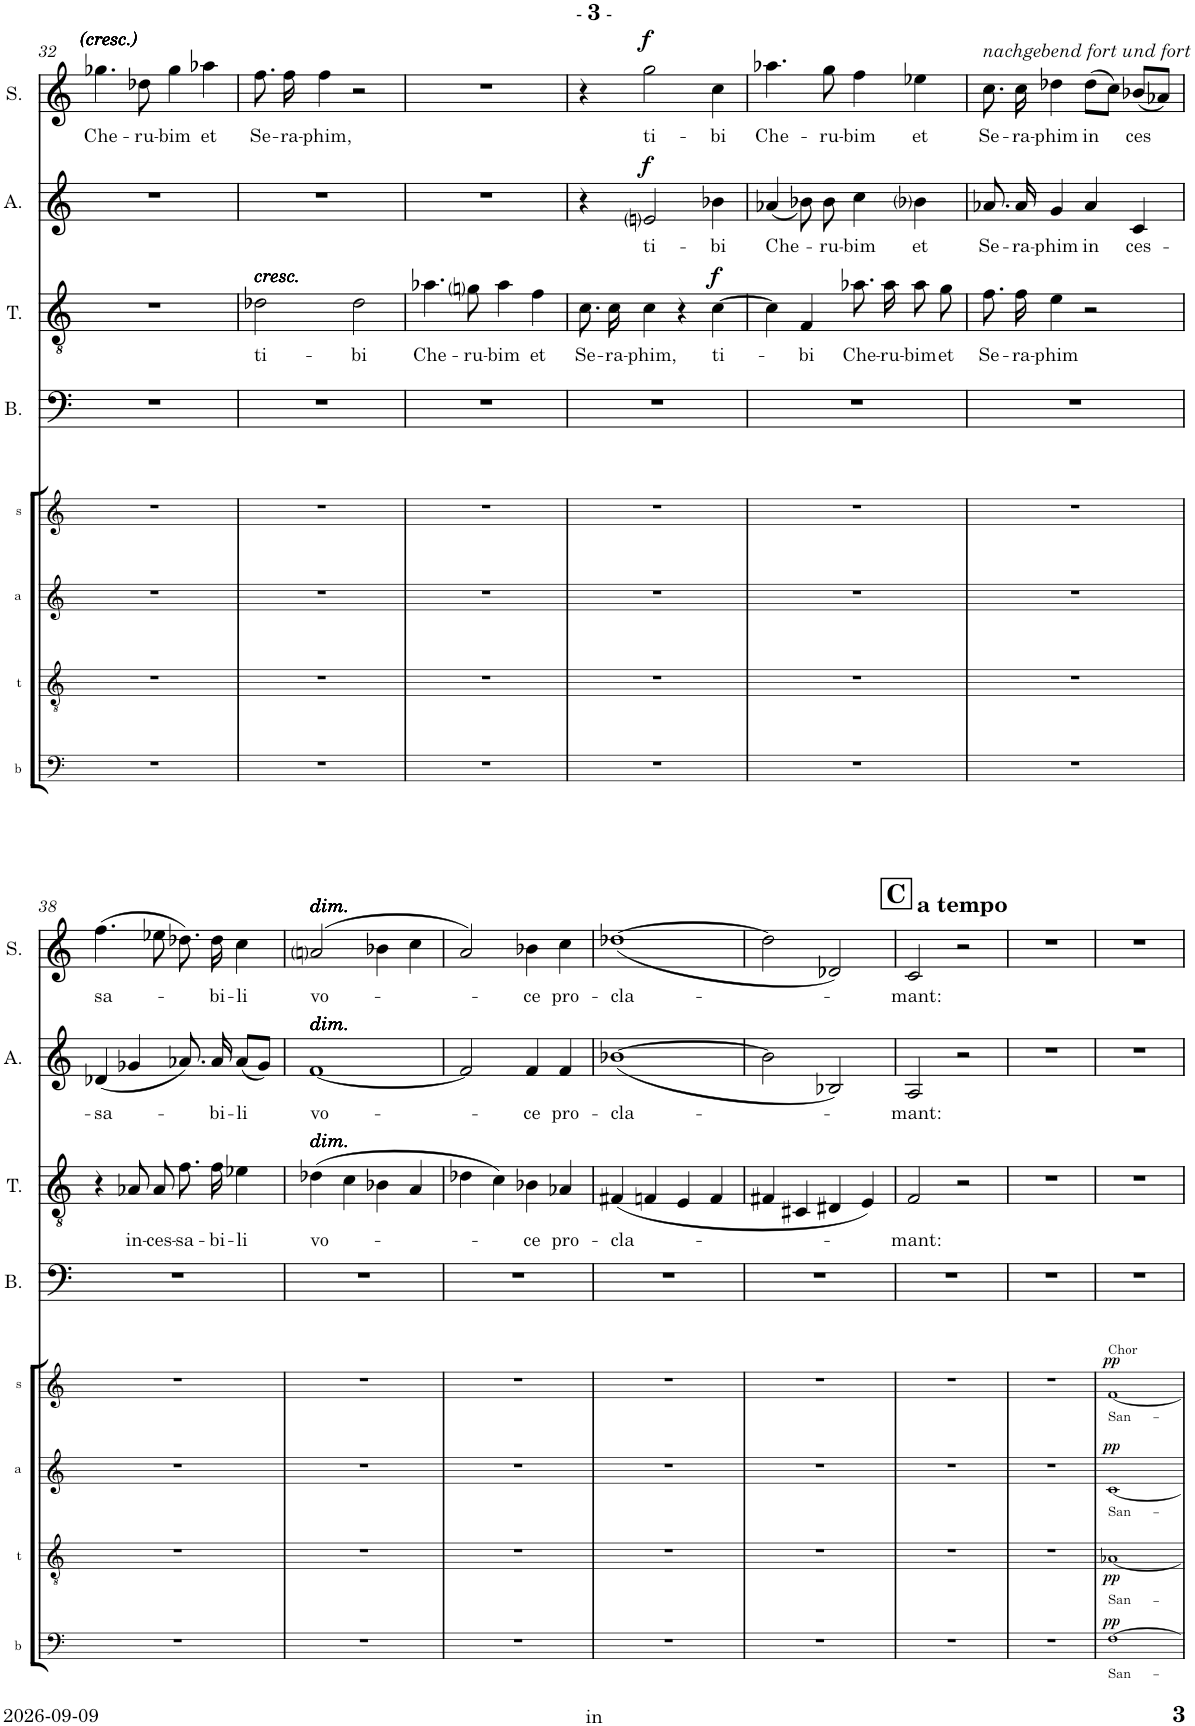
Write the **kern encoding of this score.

**kern	**text	**dynam	**kern	**text	**dynam	**kern	**text	**dynam	**kern	**text	**dynam	**kern	**kern	**text	**dynam	**kern	**text	**dynam	**kern	**text	**dynam
*part8	*part8	*part8	*part7	*part7	*part7	*part6	*part6	*part6	*part5	*part5	*part5	*part4	*part3	*part3	*part3	*part2	*part2	*part2	*part1	*part1	*part1
*staff8	*staff8	*staff8	*staff7	*staff7	*staff7	*staff6	*staff6	*staff6	*staff5	*staff5	*staff5	*staff4	*staff3	*staff3	*staff3	*staff2	*staff2	*staff2	*staff1	*staff1	*staff1
*I"Bass Chor	*	*	*I"Tenor Chor	*	*	*I"Alt Chor	*	*	*I"Sopran Chor	*	*	*I"Bass Solo	*I"Tenor Solo	*	*	*I"Alt Solo	*	*	*I"Sopran Solo	*	*
*I'b	*	*	*I't	*	*	*I'a	*	*	*I's	*	*	*I'B.	*I'T.	*	*	*I'A.	*	*	*I'S.	*	*
!!LO:PB:g=z
*clefF4	*	*	*clefGv2	*	*	*clefG2	*	*	*clefG2	*	*	*clefF4	*clefGv2	*	*	*clefG2	*	*	*clefG2	*	*
*k[]	*	*	*k[]	*	*	*k[]	*	*	*k[]	*	*	*k[]	*k[]	*	*	*k[]	*	*	*k[]	*	*
*M4/4	*	*	*M4/4	*	*	*M4/4	*	*	*M4/4	*	*	*M4/4	*M4/4	*	*	*M4/4	*	*	*M4/4	*	*
=32	=32	=32	=32	=32	=32	=32	=32	=32	=32	=32	=32	=32	=32	=32	=32	=32	=32	=32	=32	=32	=32
!	!	!	!	!	!	!	!	!	!	!	!	!	!	!	!	!	!	!	!	!LO:LY:b	!
1r	.	.	1r	.	.	1r	.	.	1r	.	.	1r	1r	.	.	1r	.	.	4.gg-X\	Che-	.
!	!	!	!	!	!	!	!	!	!	!	!	!	!	!	!	!	!	!	!	!LO:LY:b	!
.	.	.	.	.	.	.	.	.	.	.	.	.	.	.	.	.	.	.	8dd-X\	-ru-	.
!	!	!	!	!	!	!	!	!	!	!	!	!	!	!	!	!	!	!	!	!LO:LY:b	!
.	.	.	.	.	.	.	.	.	.	.	.	.	.	.	.	.	.	.	4gg-\	-bim	.
!	!	!	!	!	!	!	!	!	!	!	!	!	!	!	!	!	!	!	!	!LO:LY:b	!
.	.	.	.	.	.	.	.	.	.	.	.	.	.	.	.	.	.	.	4aa-X\	et	.
=33	=33	=33	=33	=33	=33	=33	=33	=33	=33	=33	=33	=33	=33	=33	=33	=33	=33	=33	=33	=33	=33
!	!	!	!	!	!	!	!	!	!	!	!	!	!LO:TX:a:i:t=cresc.	!	!	!	!	!	!	!	!
!	!	!	!	!	!	!	!	!	!	!	!	!	!LO:TX:a:i:t=cresc.	!	!	!	!	!	!	!	!
!	!	!	!	!	!	!	!	!	!	!	!	!	!LO:TX:a:i:t=cresc.	!	!	!	!	!	!	!	!
!	!	!	!	!	!	!	!	!	!	!	!	!	!LO:TX:a:i:t=cresc.	!	!	!	!	!	!	!	!
!	!	!	!	!	!	!	!	!	!	!	!	!	!LO:TX:a:i:t=cresc.	!	!	!	!	!	!	!	!
!	!	!	!	!	!	!	!	!	!	!	!	!	!LO:TX:a:i:t=cresc.	!	!	!	!	!	!	!	!
!	!	!	!	!	!	!	!	!	!	!	!	!	!	!LO:LY:b	!	!	!	!	!	!LO:LY:b	!
1r	.	.	1r	.	.	1r	.	.	1r	.	.	1r	2d-X\	ti-	.	1r	.	.	8.ff\	Se-	.
!	!	!	!	!	!	!	!	!	!	!	!	!	!	!	!	!	!	!	!	!LO:LY:b	!
.	.	.	.	.	.	.	.	.	.	.	.	.	.	.	.	.	.	.	16ff\	-ra-	.
!	!	!	!	!	!	!	!	!	!	!	!	!	!	!	!	!	!	!	!	!LO:LY:b	!
.	.	.	.	.	.	.	.	.	.	.	.	.	.	.	.	.	.	.	4ff\	-phim,	.
!	!	!	!	!	!	!	!	!	!	!	!	!	!	!LO:LY:b	!	!	!	!	!	!	!
.	.	.	.	.	.	.	.	.	.	.	.	.	2d-\	-bi	.	.	.	.	2r	.	.
=34	=34	=34	=34	=34	=34	=34	=34	=34	=34	=34	=34	=34	=34	=34	=34	=34	=34	=34	=34	=34	=34
!	!	!	!	!	!	!	!	!	!	!	!	!	!	!LO:LY:b	!	!	!	!	!	!	!
1r	.	.	1r	.	.	1r	.	.	1r	.	.	1r	4.a-X\	Che-	.	1r	.	.	1r	.	.
!	!	!	!	!	!	!	!	!	!	!	!	!	!	!LO:LY:b	!	!	!	!	!	!	!
.	.	.	.	.	.	.	.	.	.	.	.	.	8gni\	-ru-	.	.	.	.	.	.	.
!	!	!	!	!	!	!	!	!	!	!	!	!	!	!LO:LY:b	!	!	!	!	!	!	!
.	.	.	.	.	.	.	.	.	.	.	.	.	4a-\	-bim	.	.	.	.	.	.	.
!	!	!	!	!	!	!	!	!	!	!	!	!	!	!LO:LY:b	!	!	!	!	!	!	!
.	.	.	.	.	.	.	.	.	.	.	.	.	4f\	et	.	.	.	.	.	.	.
=35	=35	=35	=35	=35	=35	=35	=35	=35	=35	=35	=35	=35	=35	=35	=35	=35	=35	=35	=35	=35	=35
!	!	!	!	!	!	!	!	!	!	!	!	!	!	!LO:LY:b	!	!	!	!	!	!	!
1r	.	.	1r	.	.	1r	.	.	1r	.	.	1r	8.c\L	Se-	.	4r	.	.	4r	.	.
!	!	!	!	!	!	!	!	!	!	!	!	!	!	!LO:LY:b	!	!	!	!	!	!	!
.	.	.	.	.	.	.	.	.	.	.	.	.	16c\Jk	-ra-	.	.	.	.	.	.	.
!	!	!	!	!	!	!	!	!	!	!	!	!	!	!LO:LY:b	!	!	!LO:LY:b	!LO:DY:a	!	!LO:LY:b	!LO:DY:a
.	.	.	.	.	.	.	.	.	.	.	.	.	4c\	-phim,	.	2eni/	ti-	f	2gg\	ti-	f
.	.	.	.	.	.	.	.	.	.	.	.	.	4r	.	.	.	.	.	.	.	.
!	!	!	!	!	!	!	!	!	!	!	!	!	!	!LO:LY:b	!LO:DY:a	!	!LO:LY:b	!	!	!LO:LY:b	!
.	.	.	.	.	.	.	.	.	.	.	.	.	[4c\	ti-	f	4b-X\	-bi	.	4cc\	-bi	.
=36	=36	=36	=36	=36	=36	=36	=36	=36	=36	=36	=36	=36	=36	=36	=36	=36	=36	=36	=36	=36	=36
!	!	!	!	!	!	!	!	!	!	!	!	!	!	!	!	!	!LO:LY:b	!	!	!LO:LY:b	!
1r	.	.	1r	.	.	1r	.	.	1r	.	.	1r	4c\]	.	.	(<4a-X/	Che-	.	4.aa-X\	Che-	.
!	!	!	!	!	!	!	!	!	!	!	!	!	!	!LO:LY:b	!	!	!	!	!	!	!
.	.	.	.	.	.	.	.	.	.	.	.	.	4F/	-bi	.	8b-X\)	.	.	.	.	.
!	!	!	!	!	!	!	!	!	!	!	!	!	!	!	!	!	!LO:LY:b	!	!	!LO:LY:b	!
.	.	.	.	.	.	.	.	.	.	.	.	.	.	.	.	8b-\	-ru-	.	8gg\	-ru-	.
!	!	!	!	!	!	!	!	!	!	!	!	!	!	!LO:LY:b	!	!	!LO:LY:b	!	!	!LO:LY:b	!
.	.	.	.	.	.	.	.	.	.	.	.	.	8.a-X\L	Che-	.	4cc\	-bim	.	4ff\	-bim	.
!	!	!	!	!	!	!	!	!	!	!	!	!	!	!LO:LY:b	!	!	!	!	!	!	!
.	.	.	.	.	.	.	.	.	.	.	.	.	16a-\Jk	-ru-	.	.	.	.	.	.	.
!	!	!	!	!	!	!	!	!	!	!	!	!	!	!LO:LY:b	!	!	!LO:LY:b	!	!	!LO:LY:b	!
.	.	.	.	.	.	.	.	.	.	.	.	.	8a-\L	-bim	.	4b-i\	et	.	4ee-X\	et	.
!	!	!	!	!	!	!	!	!	!	!	!	!	!	!LO:LY:b	!	!	!	!	!	!	!
.	.	.	.	.	.	.	.	.	.	.	.	.	8g\J	et	.	.	.	.	.	.	.
=37	=37	=37	=37	=37	=37	=37	=37	=37	=37	=37	=37	=37	=37	=37	=37	=37	=37	=37	=37	=37	=37
!	!	!	!	!	!	!	!	!	!	!	!	!	!	!	!	!	!	!	!LO:TX:a:i:t=nachgebend fort und fort	!	!
!	!	!	!	!	!	!	!	!	!	!	!	!	!	!LO:LY:b	!	!	!LO:LY:b	!	!	!LO:LY:b	!
1r	.	.	1r	.	.	1r	.	.	1r	.	.	1r	8.f\L	Se-	.	8.a-X/	Se-	.	8.cc\	Se-	.
!	!	!	!	!	!	!	!	!	!	!	!	!	!	!LO:LY:b	!	!	!LO:LY:b	!	!	!LO:LY:b	!
.	.	.	.	.	.	.	.	.	.	.	.	.	16f\Jk	-ra-	.	16a-/	-ra-	.	16cc\	-ra-	.
!	!	!	!	!	!	!	!	!	!	!	!	!	!	!LO:LY:b	!	!	!LO:LY:b	!	!	!LO:LY:b	!
.	.	.	.	.	.	.	.	.	.	.	.	.	4e\	-phim	.	4g/	-phim	.	4dd-X\	-phim	.
!	!	!	!	!	!	!	!	!	!	!	!	!	!	!	!	!	!LO:LY:b	!	!	!LO:LY:b	!
.	.	.	.	.	.	.	.	.	.	.	.	.	2r	.	.	4a-/	in	.	(>8dd-\L	in	.
.	.	.	.	.	.	.	.	.	.	.	.	.	.	.	.	.	.	.	8cc\J)	.	.
!	!	!	!	!	!	!	!	!	!	!	!	!	!	!	!	!	!LO:LY:b	!	!	!LO:LY:b	!
.	.	.	.	.	.	.	.	.	.	.	.	.	.	.	.	4c/	ces-	.	(<8b-X/L	ces	.
.	.	.	.	.	.	.	.	.	.	.	.	.	.	.	.	.	.	.	8a-X/J)	.	.
!!LO:LB:g=z
=38	=38	=38	=38	=38	=38	=38	=38	=38	=38	=38	=38	=38	=38	=38	=38	=38	=38	=38	=38	=38	=38
!	!	!	!	!	!	!	!	!	!	!	!	!	!	!	!	!	!LO:LY:b	!	!	!LO:LY:b	!
1r	.	.	1r	.	.	1r	.	.	1r	.	.	1r	4r	.	.	(<4d-X/	-sa-	.	(>4.ff\	sa-	.
!	!	!	!	!	!	!	!	!	!	!	!	!	!	!LO:LY:b	!	!	!	!	!	!	!
.	.	.	.	.	.	.	.	.	.	.	.	.	8A-X/L	in-	.	4g-X/	.	.	.	.	.
!	!	!	!	!	!	!	!	!	!	!	!	!	!	!LO:LY:b	!	!	!	!	!	!	!
.	.	.	.	.	.	.	.	.	.	.	.	.	8A-/J	-ces-	.	.	.	.	8ee-X\	.	.
!	!	!	!	!	!	!	!	!	!	!	!	!	!	!LO:LY:b	!	!	!	!	!	!	!
.	.	.	.	.	.	.	.	.	.	.	.	.	8.f\L	-sa-	.	8.a-X/)	.	.	8.dd-X\)	.	.
!	!	!	!	!	!	!	!	!	!	!	!	!	!	!LO:LY:b	!	!	!LO:LY:b	!	!	!LO:LY:b	!
.	.	.	.	.	.	.	.	.	.	.	.	.	16f\Jk	-bi-	.	16a-/	-bi-	.	16dd-\	-bi-	.
!	!	!	!	!	!	!	!	!	!	!	!	!	!	!LO:LY:b	!	!	!LO:LY:b	!	!	!LO:LY:b	!
.	.	.	.	.	.	.	.	.	.	.	.	.	4e-X\	-li	.	(<8a-/L	-li	.	4cc\	-li	.
.	.	.	.	.	.	.	.	.	.	.	.	.	.	.	.	8g-/J)	.	.	.	.	.
=39	=39	=39	=39	=39	=39	=39	=39	=39	=39	=39	=39	=39	=39	=39	=39	=39	=39	=39	=39	=39	=39
!	!	!	!	!	!	!	!	!	!	!	!	!	!	!	!	!	!	!	!LO:TX:a:i:t=dim.	!	!
!	!	!	!	!	!	!	!	!	!	!	!	!	!	!	!	!	!	!	!LO:TX:a:i:t=dim.	!	!
!	!	!	!	!	!	!	!	!	!	!	!	!	!	!	!	!	!	!	!LO:TX:a:i:t=dim.	!	!
!	!	!	!	!	!	!	!	!	!	!	!	!	!	!	!	!	!	!	!LO:TX:a:i:t=dim.	!	!
!	!	!	!	!	!	!	!	!	!	!	!	!	!	!	!	!	!	!	!LO:TX:a:i:t=dim.	!	!
!	!	!	!	!	!	!	!	!	!	!	!	!	!	!	!	!	!	!	!LO:TX:a:i:t=dim.	!	!
!	!	!	!	!	!	!	!	!	!	!	!	!	!	!	!	!	!	!	!LO:TX:a:i:t=dim.	!	!
!	!	!	!	!	!	!	!	!	!	!	!	!	!	!	!	!	!	!	!LO:TX:a:i:t=dim.	!	!
!	!	!	!	!	!	!	!	!	!	!	!	!	!	!	!	!LO:TX:a:i:t=dim.	!	!	!	!	!
!	!	!	!	!	!	!	!	!	!	!	!	!	!	!	!	!LO:TX:a:i:t=dim.	!	!	!	!	!
!	!	!	!	!	!	!	!	!	!	!	!	!	!	!	!	!LO:TX:a:i:t=dim.	!	!	!	!	!
!	!	!	!	!	!	!	!	!	!	!	!	!	!	!	!	!LO:TX:a:i:t=dim.	!	!	!	!	!
!	!	!	!	!	!	!	!	!	!	!	!	!	!	!	!	!LO:TX:a:i:t=dim.	!	!	!	!	!
!	!	!	!	!	!	!	!	!	!	!	!	!	!	!	!	!LO:TX:a:i:t=dim.	!	!	!	!	!
!	!	!	!	!	!	!	!	!	!	!	!	!	!	!	!	!LO:TX:a:i:t=dim.	!	!	!	!	!
!	!	!	!	!	!	!	!	!	!	!	!	!	!LO:TX:a:i:t=dim.	!	!	!	!	!	!	!	!
!	!	!	!	!	!	!	!	!	!	!	!	!	!LO:TX:a:i:t=dim.	!	!	!	!	!	!	!	!
!	!	!	!	!	!	!	!	!	!	!	!	!	!LO:TX:a:i:t=dim.	!	!	!	!	!	!	!	!
!	!	!	!	!	!	!	!	!	!	!	!	!	!LO:TX:a:i:t=dim.	!	!	!	!	!	!	!	!
!	!	!	!	!	!	!	!	!	!	!	!	!	!LO:TX:a:i:t=dim.	!	!	!	!	!	!	!	!
!	!	!	!	!	!	!	!	!	!	!	!	!	!LO:TX:a:i:t=dim.	!	!	!	!	!	!	!	!
!	!	!	!	!	!	!	!	!	!	!	!	!	!	!LO:LY:b	!	!	!LO:LY:b	!	!	!LO:LY:b	!
1r	.	.	1r	.	.	1r	.	.	1r	.	.	1r	(>4d-X\	vo-	.	[1f	vo-	.	(>2ani/	vo-	.
.	.	.	.	.	.	.	.	.	.	.	.	.	4c\	.	.	.	.	.	.	.	.
.	.	.	.	.	.	.	.	.	.	.	.	.	4B-X\	.	.	.	.	.	4b-X\	.	.
.	.	.	.	.	.	.	.	.	.	.	.	.	4A/	.	.	.	.	.	4cc\	.	.
=40	=40	=40	=40	=40	=40	=40	=40	=40	=40	=40	=40	=40	=40	=40	=40	=40	=40	=40	=40	=40	=40
1r	.	.	1r	.	.	1r	.	.	1r	.	.	1r	4d-X\	.	.	2f/]	.	.	2a/)	.	.
.	.	.	.	.	.	.	.	.	.	.	.	.	4c\)	.	.	.	.	.	.	.	.
!	!	!	!	!	!	!	!	!	!	!	!	!	!	!LO:LY:b	!	!	!LO:LY:b	!	!	!LO:LY:b	!
.	.	.	.	.	.	.	.	.	.	.	.	.	4B-X\	-ce	.	4f/	-ce	.	4b-X\	-ce	.
!	!	!	!	!	!	!	!	!	!	!	!	!	!	!LO:LY:b	!	!	!LO:LY:b	!	!	!LO:LY:b	!
.	.	.	.	.	.	.	.	.	.	.	.	.	4A-X/	pro-	.	4f/	pro-	.	4cc\	pro-	.
=41	=41	=41	=41	=41	=41	=41	=41	=41	=41	=41	=41	=41	=41	=41	=41	=41	=41	=41	=41	=41	=41
!	!	!	!	!	!	!	!	!	!	!	!	!	!	!LO:LY:b	!	!	!LO:LY:b	!	!	!LO:LY:b	!
1r	.	.	1r	.	.	1r	.	.	1r	.	.	1r	(<4F#X/	-cla-	.	(<[1b-X	-cla-	.	(<[1dd-X	-cla-	.
.	.	.	.	.	.	.	.	.	.	.	.	.	4Fn/	.	.	.	.	.	.	.	.
.	.	.	.	.	.	.	.	.	.	.	.	.	4E/	.	.	.	.	.	.	.	.
.	.	.	.	.	.	.	.	.	.	.	.	.	4F/	.	.	.	.	.	.	.	.
=42	=42	=42	=42	=42	=42	=42	=42	=42	=42	=42	=42	=42	=42	=42	=42	=42	=42	=42	=42	=42	=42
1r	.	.	1r	.	.	1r	.	.	1r	.	.	1r	4F#X/	.	.	2b-\]	.	.	2dd-\]	.	.
.	.	.	.	.	.	.	.	.	.	.	.	.	4C#X/	.	.	.	.	.	.	.	.
.	.	.	.	.	.	.	.	.	.	.	.	.	4D#X/	.	.	2B-X/)	.	.	2d-X/)	.	.
.	.	.	.	.	.	.	.	.	.	.	.	.	4E/)	.	.	.	.	.	.	.	.
=43	=43	=43	=43	=43	=43	=43	=43	=43	=43	=43	=43	=43	=43	=43	=43	=43	=43	=43	=43	=43	=43
!!LO:REH:place=s1:a:B:cj:fs=14:t=C
!	!	!	!	!	!	!	!	!	!	!	!	!	!	!	!	!	!	!	!LO:TX:a:B:t=a tempo	!	!
!	!	!	!	!	!	!	!	!	!	!	!	!	!	!LO:LY:b	!	!	!LO:LY:b	!	!	!LO:LY:b	!
1r	.	.	1r	.	.	1r	.	.	1r	.	.	1r	2F/	-mant:	.	2A/	-mant:	.	2c/	-mant:	.
.	.	.	.	.	.	.	.	.	.	.	.	.	2r	.	.	2r	.	.	2r	.	.
=44	=44	=44	=44	=44	=44	=44	=44	=44	=44	=44	=44	=44	=44	=44	=44	=44	=44	=44	=44	=44	=44
1r	.	.	1r	.	.	1r	.	.	1r	.	.	1r	1r	.	.	1r	.	.	1r	.	.
=45	=45	=45	=45	=45	=45	=45	=45	=45	=45	=45	=45	=45	=45	=45	=45	=45	=45	=45	=45	=45	=45
!	!	!	!	!	!	!	!	!	!LO:TX:a:t=Chor	!	!	!	!	!	!	!	!	!	!	!	!
!	!LO:LY:b	!LO:DY:a	!	!LO:LY:b	!LO:DY:b	!	!LO:LY:b	!LO:DY:a	!	!LO:LY:b	!LO:DY:a	!	!	!	!	!	!	!	!	!	!
[1F	San-	pp	[1A-X	San-	pp	[1c	San-	pp	[1f	San-	pp	1r	1r	.	.	1r	.	.	1r	.	.
=	=	=	=	=	=	=	=	=	=	=	=	=	=	=	=	=	=	=	=	=	=
*-	*-	*-	*-	*-	*-	*-	*-	*-	*-	*-	*-	*-	*-	*-	*-	*-	*-	*-	*-	*-	*-
